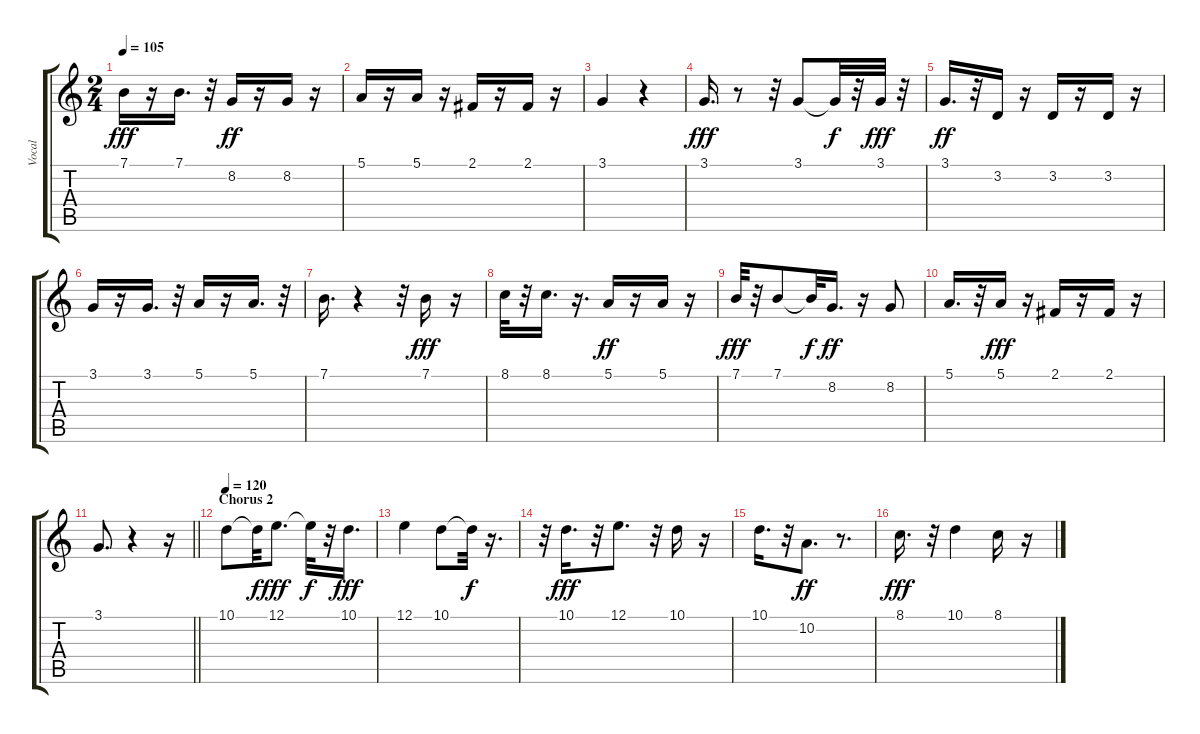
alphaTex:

\track ("Vocal" "Vocal") {instrument voiceoohs}
\staff {score tabs}
\tuning (E4 B3 G3 D3 A2 E2) {hide}
\ts (2 4)
\tempo 105
\clef g2
\ks c
7.1.16{dy fff} r.16 7.1.16{d} r.32 8.2.16{dy ff} r.16 8.2.16 r.16 |
5.1.16 r.16 5.1.16 r.16 2.1.16 r.16 2.1.16 r.16 |
3.1.4 r.4 |
3.1.16{d dy fff} r.8 r.32 3.1.8 3.1{t}.32{dy f} r.32 3.1.32{dy fff} r.32 |
3.1.16{d dy ff} r.32 3.2.16 r.16 3.2.16 r.16 3.2.16 r.16 |
3.1.16 r.16 3.1.16{d} r.32 5.1.16 r.16 5.1.16{d} r.32 |
7.1.16{d} r.4 r.32 7.1.16{dy fff} r.16 |
8.1.32 r.32 8.1.16{d} r.16{d} 5.1.16{dy ff} r.16 5.1.16 r.16 |
7.1.32{dy fff} r.32 7.1.8 7.1{t}.32{dy f} 8.2.16{d dy ff} r.16 8.2.8 |
5.1.16{d} r.32 5.1.16{dy fff} r.16 2.1.16 r.16 2.1.16 r.16 |
\barLineRight lightlight
3.1.8{d} r.4 r.16 |
\section ("" "Chorus 2")
\tempo 120
10.1.8 10.1{t}.32{dy f} 12.1.8{d dy fff} 12.1{t}.32{dy f} r.32 10.1.16{d dy fff} |
12.1.4 10.1.8 10.1{t}.32{dy f} r.16{d} |
r.32 10.1.16{d dy fff} r.32 12.1.8{d} r.32 10.1.16 r.16 |
10.1.16{d} r.32 10.2.8{d dy ff} r.8{d} |
8.1.16{d dy fff} r.32 10.1.4 8.1.16 r.16
